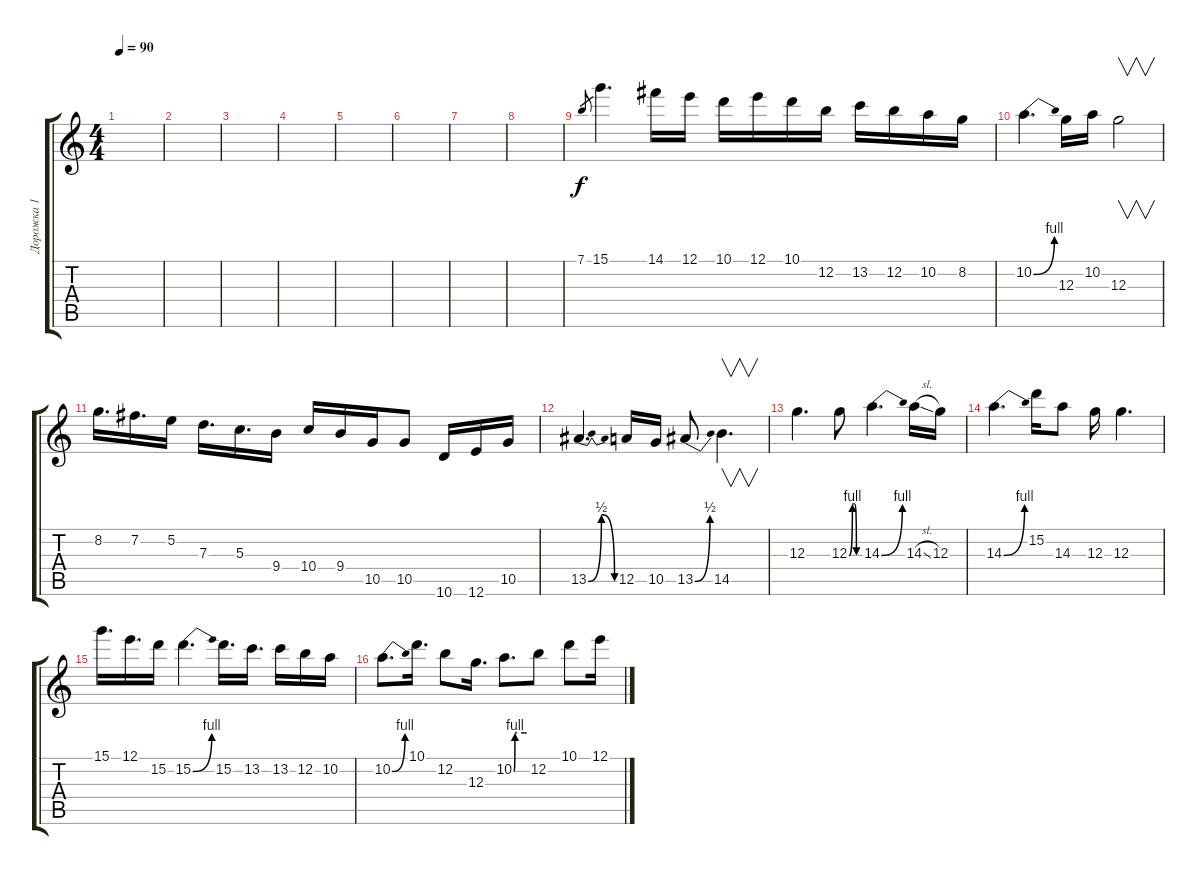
\track ("Дорожка 1" "Дорожка 1") {instrument overdrivenguitar}
\staff {score tabs}
\tuning (E4 B3 G3 D3 A2 E2) {hide}
\ts (4 4)
\tempo 90
\clef g2
\ks c
|
|
|
|
|
|
|
|
7.1.8{gr} 15.1.4{d} 14.1.16 12.1.16 10.1.16 12.1.16 10.1.16 12.2.16 13.2.16 12.2.16 10.2.16 8.2.16 |
10.2{be (bend 0 0 60 4)}.4{d} 12.3.16 10.2.16 12.3.2{v} |
8.2.16{d} 7.2.16{d} 5.2.16 7.3.16{d} 5.3.16{d} 9.4.16 10.4.16 9.4.16 10.5.16 10.5.8 10.6.16 12.6.16 10.5.16 |
13.5{be (bendrelease 0 0 15 2 45 2 60 0)}.4{d} 12.5.16 10.5.16 13.5{be (bend 0 0 60 2)}.8 14.5.4{v d} |
12.3.4{d} 12.3{be (custom 0 0 18 4 20 4 30 4 40 0 60 0)}.8 14.3{be (bend 0 0 60 4)}.4{d} 14.3{sl}.16 12.3.16 |
14.3{be (bend 0 0 60 4)}.4{d} 15.2.16 14.3.8 12.3.16 12.3.4{d} |
15.1.16{d} 12.1.16{d} 15.2.16 15.2{be (bend 0 0 60 4)}.4{d} 15.2.16{d} 13.2.16{d} 13.2.16 12.2.16 10.2.16 |
10.2{be (bend 0 0 60 4)}.8{d} 10.1.16{d} 12.2.8 12.3.16{d} 10.2{be (custom 0 0 5 4 10 4 15 4 51 4 60 4)}.8{d} 12.2.8 10.1.8 12.1.16
